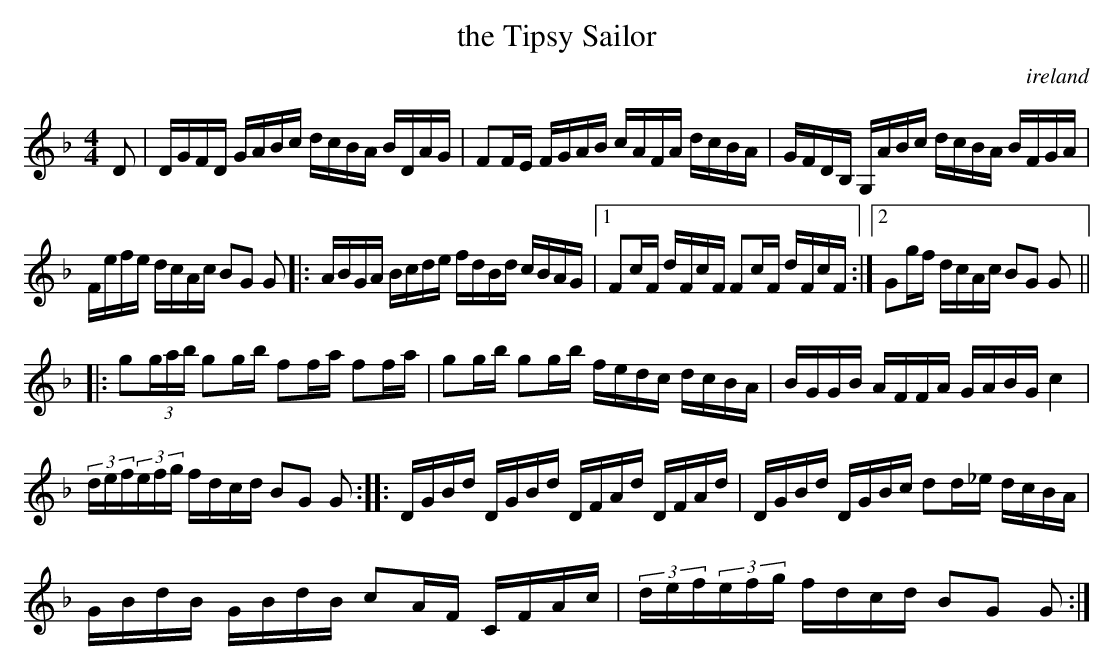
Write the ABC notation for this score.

X:1
T:the Tipsy Sailor
O:ireland
M:4/4
L:1/16
K:GDor
D2 |\
DGFD GABc dcBA BDAG | F2FE FGAB cAFA dcBA |\
GFDB, G,ABc dcBA BFGA |
Fefe dcAc B2G2 G2 |:\
ABGA Bcde fdBd cBAG |1 F2cF dFcF F2cF dFcF \
:|2 G2gf dcAc B2G2 G2 ||
|:g2(3gab g2gb f2fa f2fa| g2gb g2gb fedc dcBA |\
BGGB AFFA GABG c4 |
(3def(3efg fdcd B2G2 G2 ::\
DGBd DGBd DFAd DFAd | DGBd DGBc d2d_e dcBA |
GBdB GBdB c2AF CFAc | (3def(3efg fdcd B2G2 G2:|
